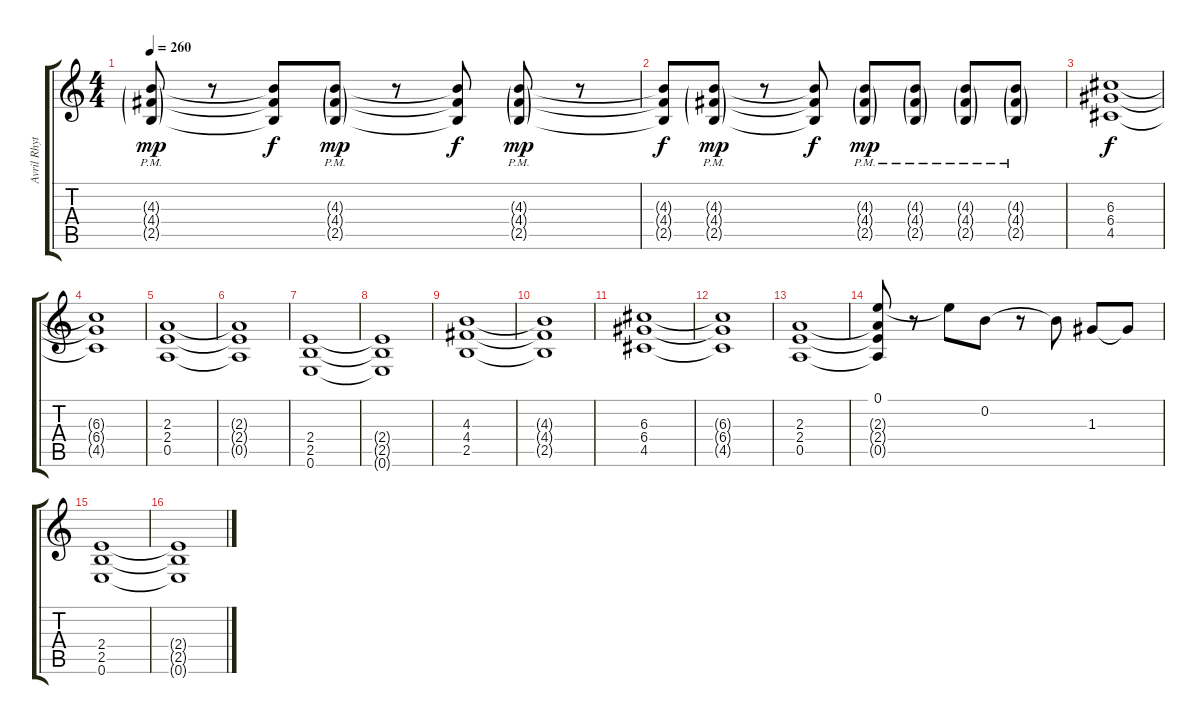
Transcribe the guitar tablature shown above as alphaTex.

\track ("Avril Rhythm 2" "Avril Rhyt") {instrument distortionguitar}
\staff {score tabs}
\tuning (E4 B3 G3 D3 A2 E2) {hide}
\ts (4 4)
\tempo 260
\clef g2
\ks c
(4.3{g pm} 4.4{g pm} 2.5{g pm}).8{dy mp} r.8 (4.3{t} 4.4{t} 2.5{t}).8{dy f} (4.3{g pm} 4.4{g pm} 2.5{g pm}).8{dy mp} r.8 (4.3{t} 4.4{t} 2.5{t}).8{dy f} (4.3{g pm} 4.4{g pm} 2.5{g pm}).8{dy mp} r.8 |
(4.3{t} 4.4{t} 2.5{t}).8{dy f} (4.3{g pm} 4.4{g pm} 2.5{g pm}).8{dy mp} r.8 (4.3{t} 4.4{t} 2.5{t}).8{dy f} (4.3{g pm} 4.4{g pm} 2.5{g pm}).8{dy mp} (4.3{g pm} 4.4{g pm} 2.5{g pm}).8 (4.3{g pm} 4.4{g pm} 2.5{g pm}).8 (4.3{g pm} 4.4{g pm} 2.5{g pm}).8 |
(6.3 6.4 4.5).1{dy f} |
(6.3{t} 6.4{t} 4.5{t}).1 |
(2.3 2.4 0.5).1 |
(2.3{t} 2.4{t} 0.5{t}).1 |
(2.4 2.5 0.6).1 |
(2.4{t} 2.5{t} 0.6{t}).1 |
(4.3 4.4 2.5).1 |
(4.3{t} 4.4{t} 2.5{t}).1 |
(6.3 6.4 4.5).1 |
(6.3{t} 6.4{t} 4.5{t}).1 |
(2.3 2.4 0.5).1 |
(0.1 2.3{t} 2.4{t} 0.5{t}).8 r.8 0.1{t}.8 0.2.8 r.8 0.2{t}.8 1.3.8 1.3{t}.8 |
(2.4 2.5 0.6).1 |
(2.4{t} 2.5{t} 0.6{t}).1
